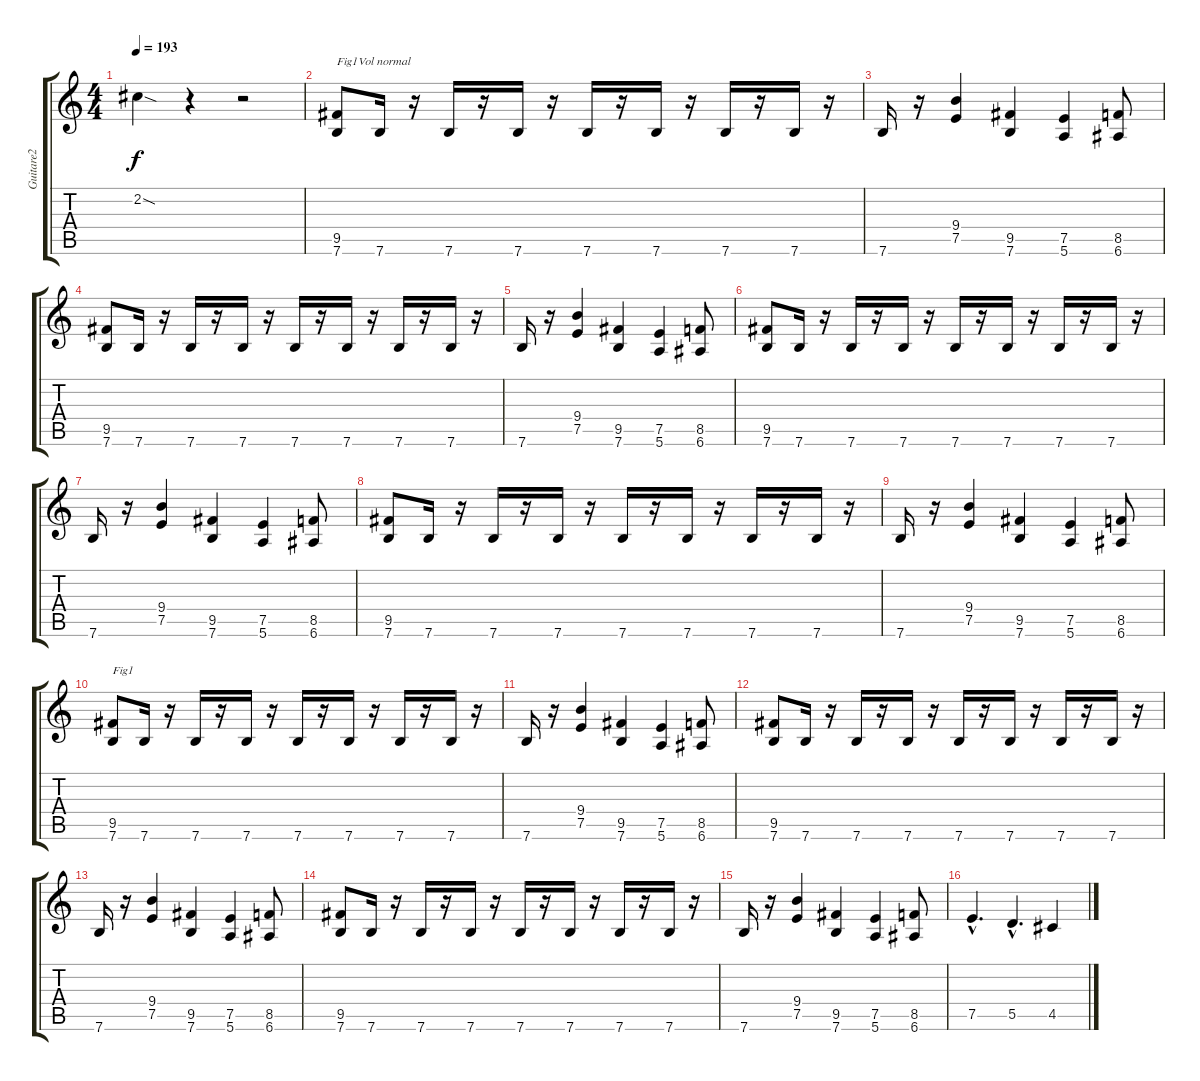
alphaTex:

\track ("Guitare2" "Guitare2") {instrument distortionguitar}
\staff {score tabs}
\tuning (E4 B3 G3 D3 A2 E2) {hide}
\ts (4 4)
\tempo 193
\clef g2
\ks c
2.2{sod}.4{dy f} r.4 r.2 |
(9.5 7.6).8{txt "Fig1Vol normal" volume 8} 7.6.16 r.16 7.6.16 r.16 7.6.16 r.16 7.6.16 r.16 7.6.16 r.16 7.6.16 r.16 7.6.16 r.16 |
7.6.16 r.16 (9.4 7.5).4 (9.5 7.6).4 (7.5 5.6).4 (8.5 6.6).8 |
(9.5 7.6).8 7.6.16 r.16 7.6.16 r.16 7.6.16 r.16 7.6.16 r.16 7.6.16 r.16 7.6.16 r.16 7.6.16 r.16 |
7.6.16 r.16 (9.4 7.5).4 (9.5 7.6).4 (7.5 5.6).4 (8.5 6.6).8 |
(9.5 7.6).8 7.6.16 r.16 7.6.16 r.16 7.6.16 r.16 7.6.16 r.16 7.6.16 r.16 7.6.16 r.16 7.6.16 r.16 |
7.6.16 r.16 (9.4 7.5).4 (9.5 7.6).4 (7.5 5.6).4 (8.5 6.6).8 |
(9.5 7.6).8 7.6.16 r.16 7.6.16 r.16 7.6.16 r.16 7.6.16 r.16 7.6.16 r.16 7.6.16 r.16 7.6.16 r.16 |
7.6.16 r.16 (9.4 7.5).4 (9.5 7.6).4 (7.5 5.6).4 (8.5 6.6).8 |
(9.5 7.6).8{txt "Fig1"} 7.6.16 r.16 7.6.16 r.16 7.6.16 r.16 7.6.16 r.16 7.6.16 r.16 7.6.16 r.16 7.6.16 r.16 |
7.6.16 r.16 (9.4 7.5).4 (9.5 7.6).4 (7.5 5.6).4 (8.5 6.6).8 |
(9.5 7.6).8 7.6.16 r.16 7.6.16 r.16 7.6.16 r.16 7.6.16 r.16 7.6.16 r.16 7.6.16 r.16 7.6.16 r.16 |
7.6.16 r.16 (9.4 7.5).4 (9.5 7.6).4 (7.5 5.6).4 (8.5 6.6).8 |
(9.5 7.6).8 7.6.16 r.16 7.6.16 r.16 7.6.16 r.16 7.6.16 r.16 7.6.16 r.16 7.6.16 r.16 7.6.16 r.16 |
7.6.16 r.16 (9.4 7.5).4 (9.5 7.6).4 (7.5 5.6).4 (8.5 6.6).8 |
7.5{hac}.4{d} 5.5{hac}.4{d} 4.5.4
